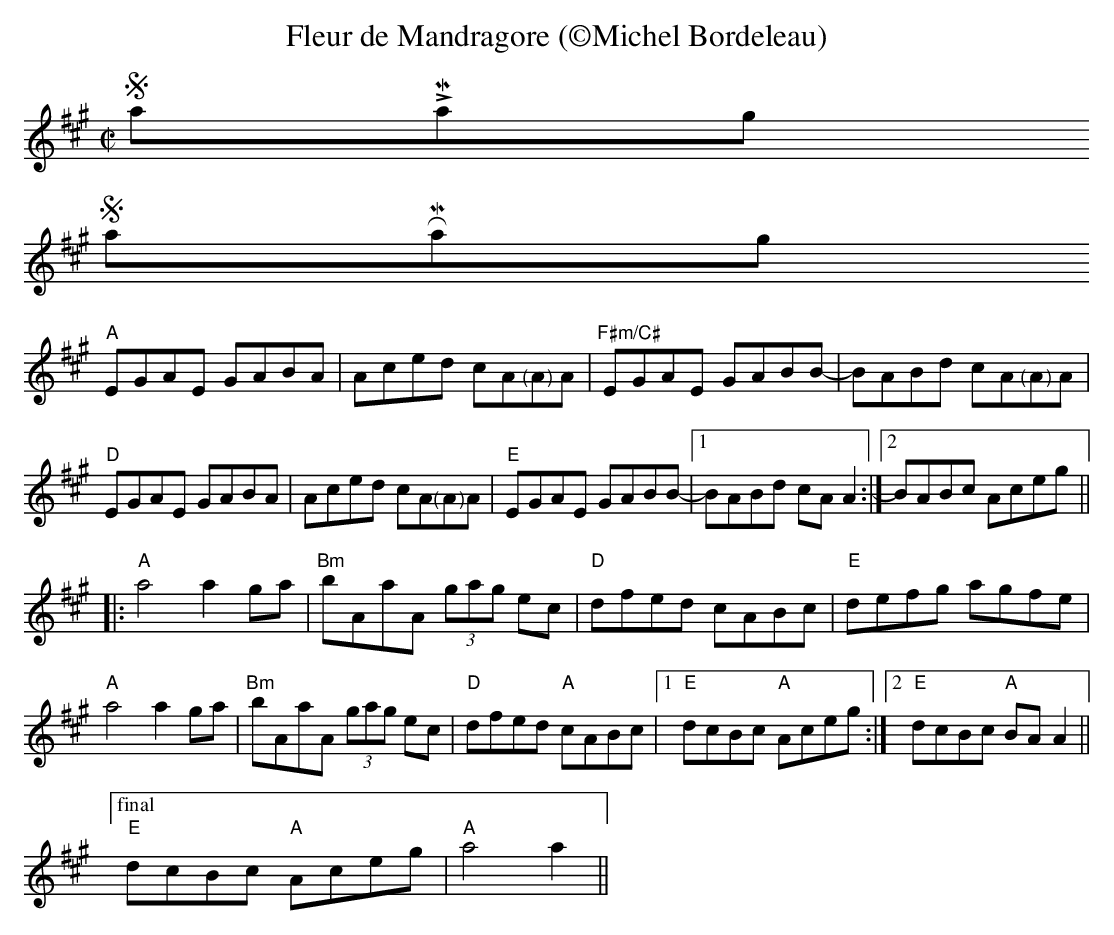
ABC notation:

X:1
T:Fleur de Mandragore (\251Michel Bordeleau)
L:1/8
M:C|
K:A
$SmallLMargin
$SmallRMargin
"A"EGAE GABA|Aced cA"<("">)"AA|"F#m/C#"EGAE GABB-| BABd cA"<("">)"AA|
"D"EGAE GABA|Aced cA"<("">)"AA|"E"EGAE GABB-|1BABd cAA2:|[2 BABc Aceg ||
|: "A"a4 a2 ga| "Bm"bAaA (3gag ec |"D"dfed cABc|"E"defg agfe|
"A"a4 a2 ga| "Bm"bAaA (3gag ec |"D"dfed "A"cABc|[1  "E"dcBc "A"Aceg:|[2 "E"dcBc "A"BA A2 ||
["final"  "E"dcBc "A"Aceg|"A"a4 a2||

$SmallLMargin
$SmallRMargin
